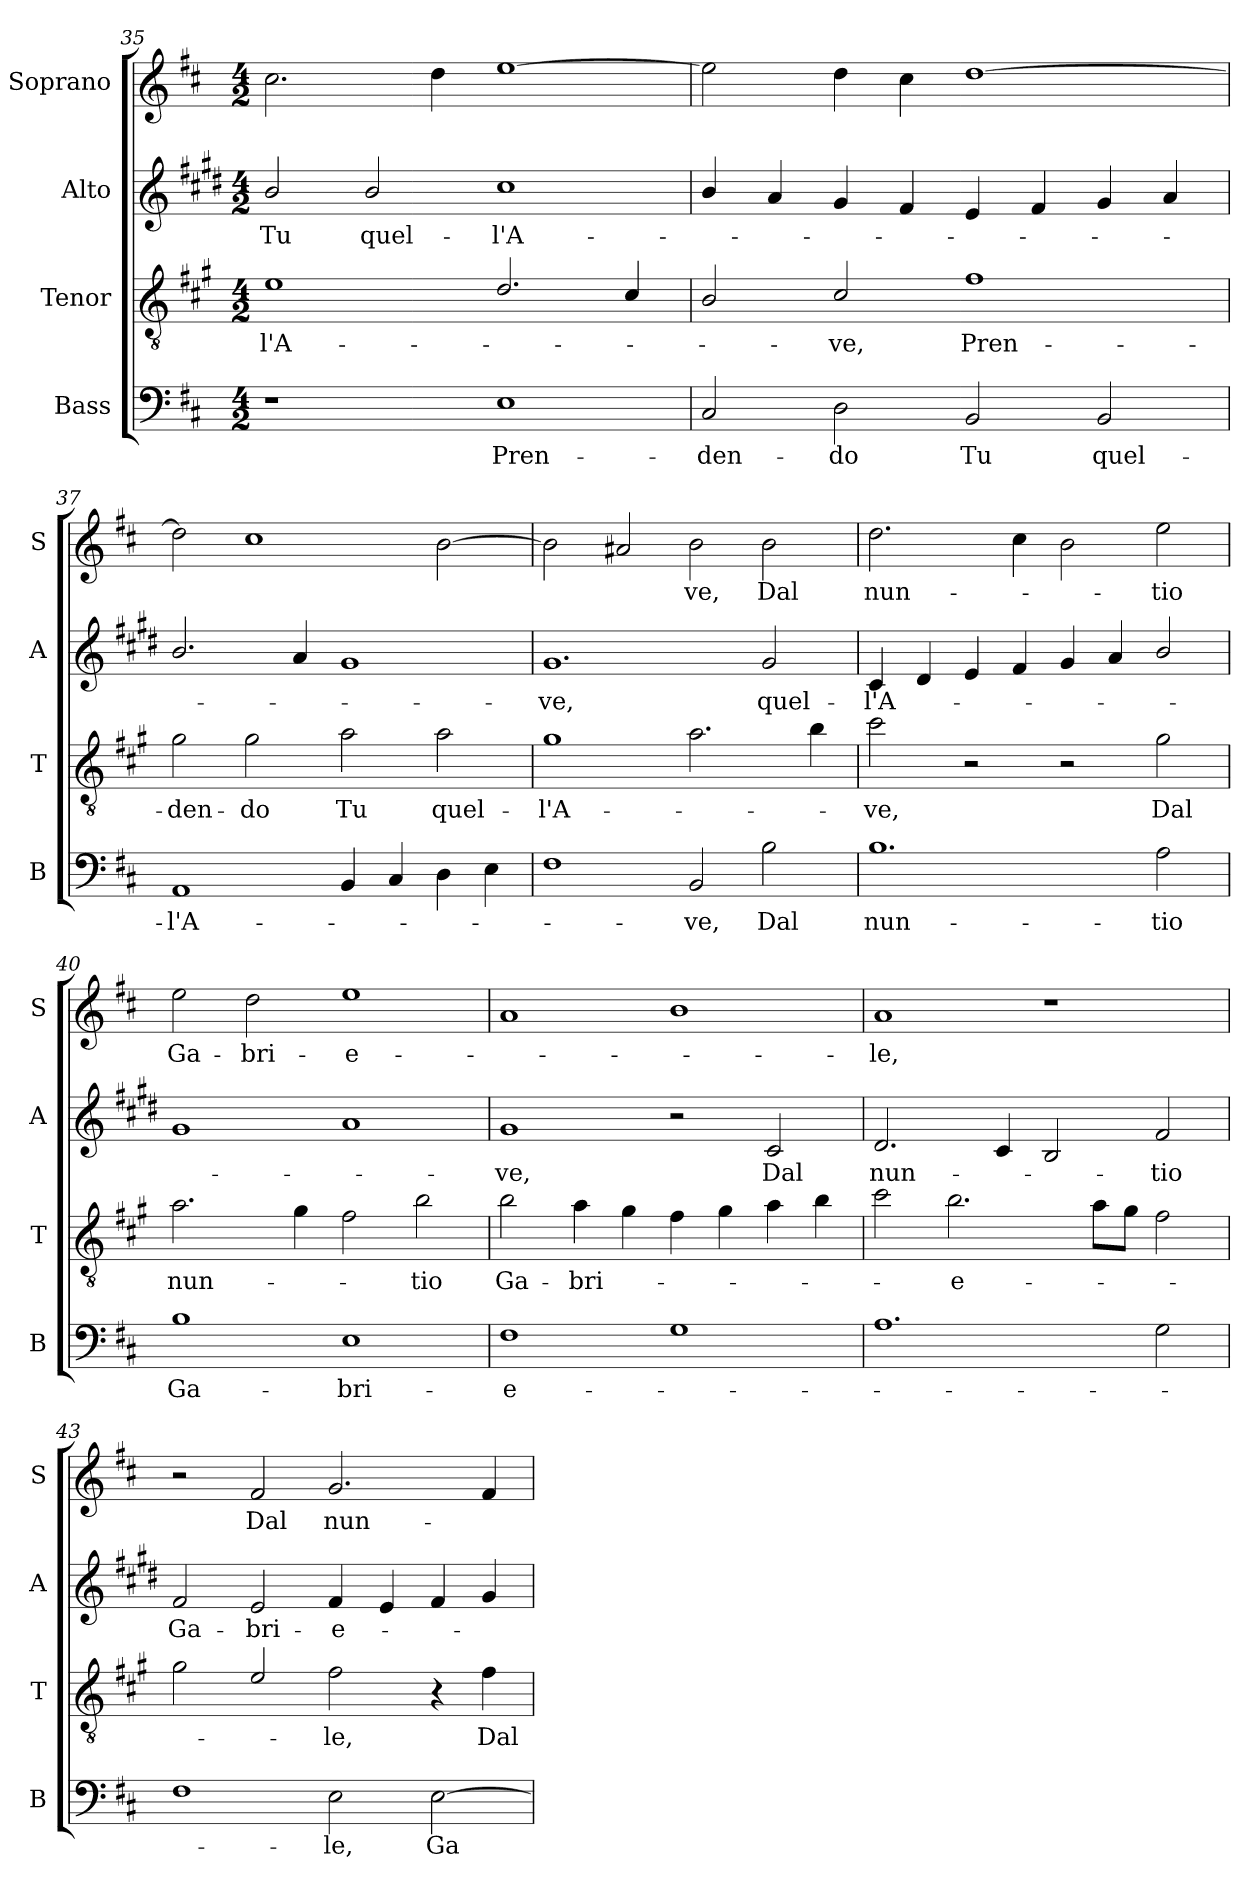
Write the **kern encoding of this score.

**kern	**text	**kern	**text	**kern	**text	**kern	**text
*part4	*part4	*part3	*part3	*part2	*part2	*part1	*part1
*staff4	*staff4	*staff3	*staff3	*staff2	*staff2	*staff1	*staff1
*I"Bass	*	*I"Tenor	*	*I"Alto	*	*I"Soprano	*
*I'B	*	*I'T	*	*I'A	*	*I'S	*
*clefF4	*	*clefGv2	*	*clefG2	*	*clefG2	*
*	*	*ITrd4c7	*	*ITrd1c2	*	*	*
*k[f#c#]	*	*k[f#c#]	*	*k[f#c#]	*	*k[f#c#]	*
*D:	*	*D:	*	*D:	*	*D:	*
*M4/2	*	*M4/2	*	*M4/2	*	*M4/2	*
=35	=35	=35	=35	=35	=35	=35	=35
!	!	!	!LO:LY:b	!	!LO:LY:b	!	!
1r	.	1A	-l'A-	2a/	Tu	2.cc#\	.
!	!	!	!	!	!LO:LY:b	!	!
.	.	.	.	2a/	quel-	.	.
.	.	.	.	.	.	4dd\	.
!	!LO:LY:b	!	!	!	!LO:LY:b	!	!
1E	Pren-	2.G/	.	1b	-l'A-	[1ee	.
.	.	4F#/	.	.	.	.	.
=36	=36	=36	=36	=36	=36	=36	=36
!	!LO:LY:b	!	!	!	!	!	!
2C#/	-den-	2E/	.	4a/	.	2ee\]	.
.	.	.	.	4g/	.	.	.
!	!LO:LY:b	!	!LO:LY:b	!	!	!	!
2D\	-do	2F#/	-ve,	4f#/	.	4dd\	.
.	.	.	.	4e/	.	4cc#\	.
!	!LO:LY:b	!	!LO:LY:b	!	!	!	!
2BB/	Tu	1B	Pren-	4d/	.	[1dd	.
.	.	.	.	4e/	.	.	.
!	!LO:LY:b	!	!	!	!	!	!
2BB/	quel-	.	.	4f#/	.	.	.
.	.	.	.	4g/	.	.	.
!!LO:LB:g=z
=37	=37	=37	=37	=37	=37	=37	=37
!	!LO:LY:b	!	!LO:LY:b	!	!	!	!
1AA	-l'A-	2c#\	-den-	2.a/	.	2dd\]	.
!	!	!	!LO:LY:b	!	!	!	!
.	.	2c#\	-do	.	.	1cc#	.
.	.	.	.	4g/	.	.	.
!	!	!	!LO:LY:b	!	!	!	!
4BB/	.	2d\	Tu	1f#	.	.	.
4C#/	.	.	.	.	.	.	.
!	!	!	!LO:LY:b	!	!	!	!
4D\	.	2d\	quel-	.	.	[2b\	.
4E\	.	.	.	.	.	.	.
=38	=38	=38	=38	=38	=38	=38	=38
!	!	!	!LO:LY:b	!	!LO:LY:b	!	!
1F#	.	1c#	-l'A-	1.f#	-ve,	2b\]	.
.	.	.	.	.	.	2a#X/	.
!	!LO:LY:b	!	!	!	!	!	!LO:LY:b
2BB/	-ve,	2.d\	.	.	.	2b\	-ve,
!	!LO:LY:b	!	!	!	!LO:LY:b	!	!LO:LY:b
2B\	Dal	.	.	2f#/	quel-	2b\	Dal
.	.	4e\	.	.	.	.	.
=39	=39	=39	=39	=39	=39	=39	=39
!	!LO:LY:b	!	!LO:LY:b	!	!LO:LY:b	!	!LO:LY:b
1.B	nun-	2f#\	-ve,	4B/	-l'A-	2.dd\	nun-
.	.	.	.	4c#/	.	.	.
.	.	2r	.	4d/	.	.	.
.	.	.	.	4e/	.	4cc#\	.
.	.	2r	.	4f#/	.	2b\	.
.	.	.	.	4g/	.	.	.
!	!LO:LY:b	!	!LO:LY:b	!	!	!	!LO:LY:b
2A\	-tio	2c#\	Dal	2a/	.	2ee\	-tio
=40	=40	=40	=40	=40	=40	=40	=40
!	!LO:LY:b	!	!LO:LY:b	!	!	!	!LO:LY:b
1B	Ga-	2.d\	nun-	1f#	.	2ee\	Ga-
!	!	!	!	!	!	!	!LO:LY:b
.	.	.	.	.	.	2dd\	-bri-
.	.	4c#\	.	.	.	.	.
!	!LO:LY:b	!	!	!	!	!	!LO:LY:b
1E	-bri-	2B\	.	1g	.	1ee	-e-
!	!	!	!LO:LY:b	!	!	!	!
.	.	2e\	-tio	.	.	.	.
!!LO:LB:g=z
=41	=41	=41	=41	=41	=41	=41	=41
!	!LO:LY:b	!	!LO:LY:b	!	!LO:LY:b	!	!
1F#	-e-	2e\	Ga-	1f#	-ve,	1a	.
!	!	!	!LO:LY:b	!	!	!	!
.	.	4d\	-bri-	.	.	.	.
.	.	4c#\	.	.	.	.	.
1G	.	4B\	.	2r	.	1b	.
.	.	4c#\	.	.	.	.	.
!	!	!	!	!	!LO:LY:b	!	!
.	.	4d\	.	2B/	Dal	.	.
.	.	4e\	.	.	.	.	.
=42	=42	=42	=42	=42	=42	=42	=42
!	!	!	!	!	!LO:LY:b	!	!LO:LY:b
1.A	.	2f#\	.	2.c#/	nun-	1a	-le,
!	!	!	!LO:LY:b	!	!	!	!
.	.	2.e\	-e-	.	.	.	.
.	.	.	.	4B/	.	.	.
.	.	.	.	2A/	.	1r	.
.	.	8d\L	.	.	.	.	.
.	.	8c#\J	.	.	.	.	.
!	!	!	!	!	!LO:LY:b	!	!
2G\	.	2B\	.	2e/	-tio	.	.
=43	=43	=43	=43	=43	=43	=43	=43
!	!	!	!	!	!LO:LY:b	!	!
1F#	.	2c#\	.	2e/	Ga-	2r	.
!	!	!	!	!	!LO:LY:b	!	!LO:LY:b
.	.	2A/	.	2d/	-bri-	2f#/	Dal
!	!LO:LY:b	!	!LO:LY:b	!	!LO:LY:b	!	!LO:LY:b
2E\	-le,	2B\	-le,	4e/	-e-	2.g/	nun-
.	.	.	.	4d/	.	.	.
!	!LO:LY:b	!	!	!	!	!	!
[2E\	Ga-	4r	.	4e/	.	.	.
!	!	!	!LO:LY:b	!	!	!	!
.	.	4B\	Dal	4f#/	.	4f#/	.
=	=	=	=	=	=	=	=
*-	*-	*-	*-	*-	*-	*-	*-
